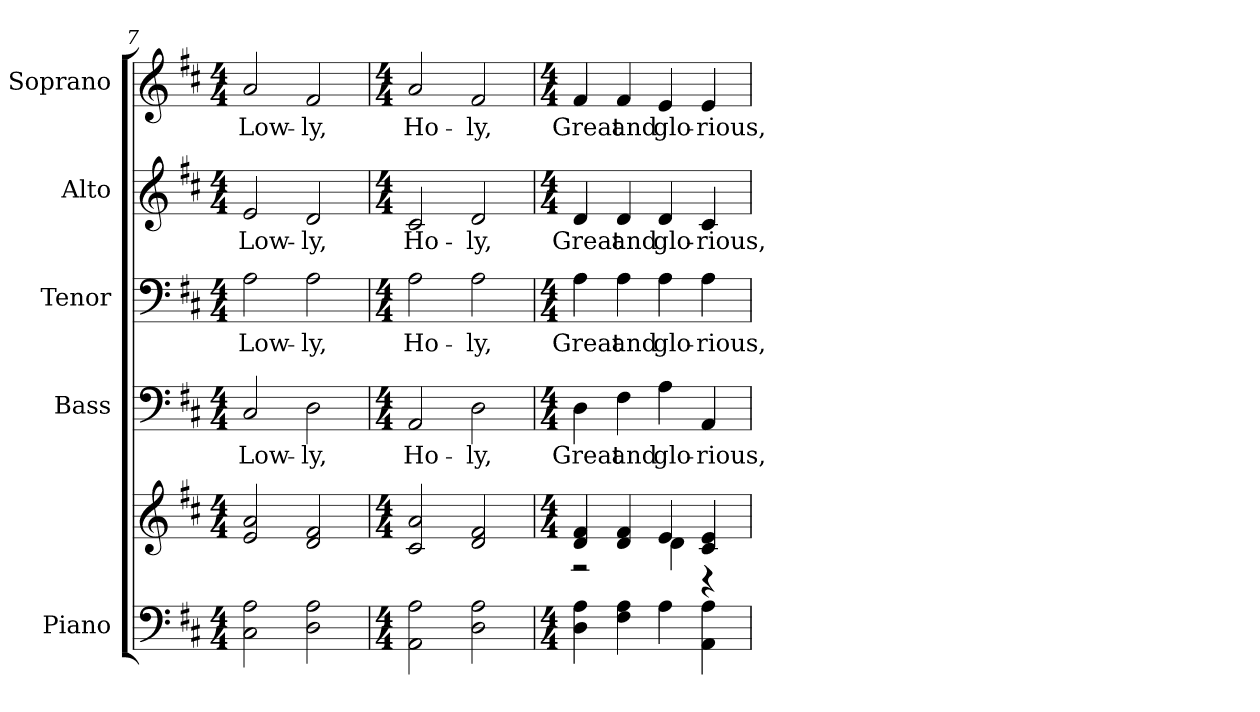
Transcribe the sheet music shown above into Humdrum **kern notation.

**kern	**kern	**kern	**text	**kern	**text	**kern	**text	**kern	**text
*part5	*part5	*part4	*part4	*part3	*part3	*part2	*part2	*part1	*part1
*staff6	*staff5	*staff4	*staff4	*staff3	*staff3	*staff2	*staff2	*staff1	*staff1
*I"Piano	*	*I"Bass	*	*I"Tenor	*	*I"Alto	*	*I"Soprano	*
*I'Pno.	*	*I'B.	*	*I'T.	*	*I'A.	*	*I'S.	*
!!LO:PB:g=z
*clefF4	*clefG2	*clefF4	*	*clefF4	*	*clefG2	*	*clefG2	*
*k[f#c#]	*k[f#c#]	*k[f#c#]	*	*k[f#c#]	*	*k[f#c#]	*	*k[f#c#]	*
*D:	*D:	*D:	*	*D:	*	*D:	*	*D:	*
*M4/4	*M4/4	*M4/4	*	*M4/4	*	*M4/4	*	*M4/4	*
=7	=7	=7	=7	=7	=7	=7	=7	=7	=7
!	!	!	!LO:LY:b:color=#000000	!	!	!	!	!	!
!	!	!	!	!	!LO:LY:b:color=#000000	!	!	!	!
!	!	!	!	!	!	!	!LO:LY:b:color=#000000	!	!
!	!	!	!	!	!	!	!	!	!LO:LY:b:color=#000000
2C#i\ 2Ai	2ei/ 2ai	2C#i/	Low-	2Ai\	Low-	2ei/	Low-	2ai/	Low-
!	!	!	!LO:LY:b:color=#000000	!	!	!	!	!	!
!	!	!	!	!	!LO:LY:b:color=#000000	!	!	!	!
!	!	!	!	!	!	!	!LO:LY:b:color=#000000	!	!
!	!	!	!	!	!	!	!	!	!LO:LY:b:color=#000000
2Di\ 2Ai	2di/ 2f#i	2Di\	-ly,	2Ai\	-ly,	2di/	-ly,	2f#i/	-ly,
=8	=8	=8	=8	=8	=8	=8	=8	=8	=8
*M4/4	*M4/4	*M4/4	*	*M4/4	*	*M4/4	*	*M4/4	*
!	!	!	!LO:LY:b:color=#000000	!	!	!	!	!	!
!	!	!	!	!	!LO:LY:b:color=#000000	!	!	!	!
!	!	!	!	!	!	!	!LO:LY:b:color=#000000	!	!
!	!	!	!	!	!	!	!	!	!LO:LY:b:color=#000000
2AAi\ 2Ai	2c#i/ 2ai	2AAi/	Ho-	2Ai\	Ho-	2c#i/	Ho-	2ai/	Ho-
!	!	!	!LO:LY:b:color=#000000	!	!	!	!	!	!
!	!	!	!	!	!LO:LY:b:color=#000000	!	!	!	!
!	!	!	!	!	!	!	!LO:LY:b:color=#000000	!	!
!	!	!	!	!	!	!	!	!	!LO:LY:b:color=#000000
2Di\ 2Ai	2di/ 2f#i	2Di\	-ly,	2Ai\	-ly,	2di/	-ly,	2f#i/	-ly,
!!LO:PB:g=z
=9	=9	=9	=9	=9	=9	=9	=9	=9	=9
*M4/4	*M4/4	*M4/4	*	*M4/4	*	*M4/4	*	*M4/4	*
*	*^	*	*	*	*	*	*	*	*
!	!	!	!	!LO:LY:b:color=#000000	!	!	!	!	!	!
!	!	!	!	!	!	!LO:LY:b:color=#000000	!	!	!	!
!	!	!	!	!	!	!	!	!LO:LY:b:color=#000000	!	!
!	!	!	!	!	!	!	!	!	!	!LO:LY:b:color=#000000
4Di\ 4Ai	4di/ 4f#i	2r	4Di\	Great	4Ai\	Great	4di/	Great	4f#i/	Great
!	!	!	!	!LO:LY:b:color=#000000	!	!	!	!	!	!
!	!	!	!	!	!	!LO:LY:b:color=#000000	!	!	!	!
!	!	!	!	!	!	!	!	!LO:LY:b:color=#000000	!	!
!	!	!	!	!	!	!	!	!	!	!LO:LY:b:color=#000000
4F#i\ 4Ai	4di/ 4f#i	.	4F#i\	and	4Ai\	and	4di/	and	4f#i/	and
!	!	!	!	!LO:LY:b:color=#000000	!	!	!	!	!	!
!	!	!	!	!	!	!LO:LY:b:color=#000000	!	!	!	!
!	!	!	!	!	!	!	!	!LO:LY:b:color=#000000	!	!
!	!	!	!	!	!	!	!	!	!	!LO:LY:b:color=#000000
4Ai\	4ei/	4di\	4Ai\	glo-	4Ai\	glo-	4di/	glo-	4ei/	glo-
!	!	!	!	!LO:LY:b:color=#000000	!	!	!	!	!	!
!	!	!	!	!	!	!LO:LY:b:color=#000000	!	!	!	!
!	!	!	!	!	!	!	!	!LO:LY:b:color=#000000	!	!
!	!	!	!	!	!	!	!	!	!	!LO:LY:b:color=#000000
4AAi\ 4Ai	4c#i/ 4ei	4r	4AAi/	-rious,	4Ai\	-rious,	4c#i/	-rious,	4ei/	-rious,
*	*v	*v	*	*	*	*	*	*	*	*
=	=	=	=	=	=	=	=	=	=
*-	*-	*-	*-	*-	*-	*-	*-	*-	*-
